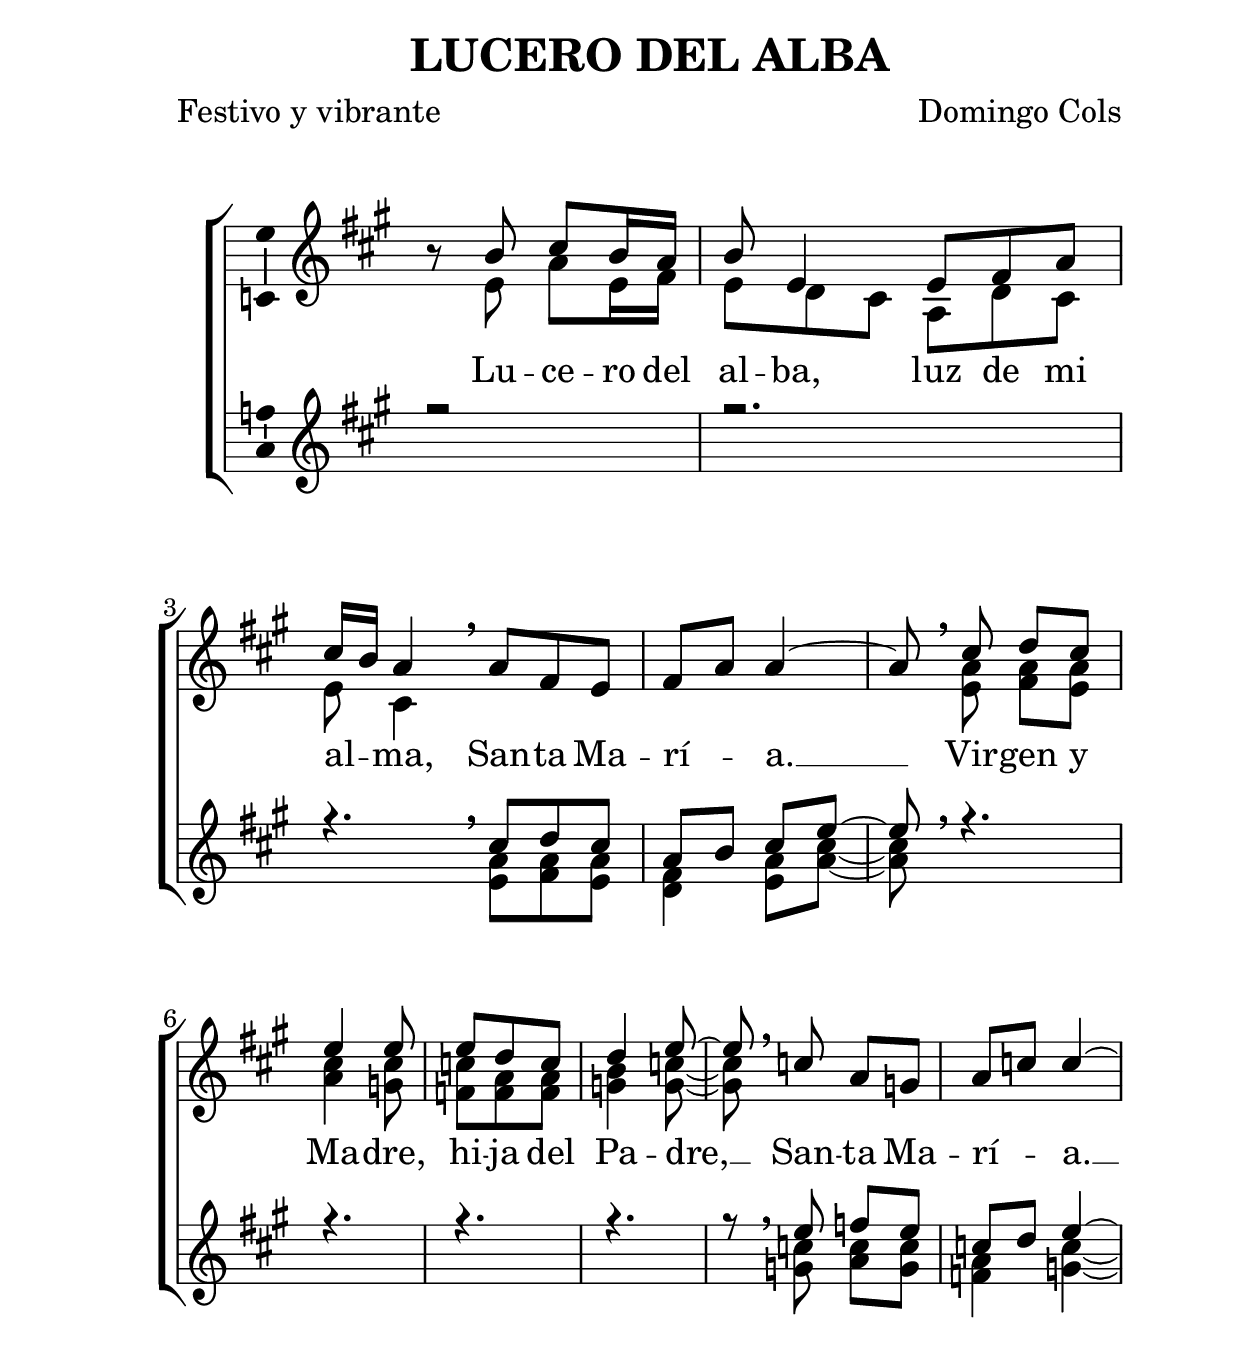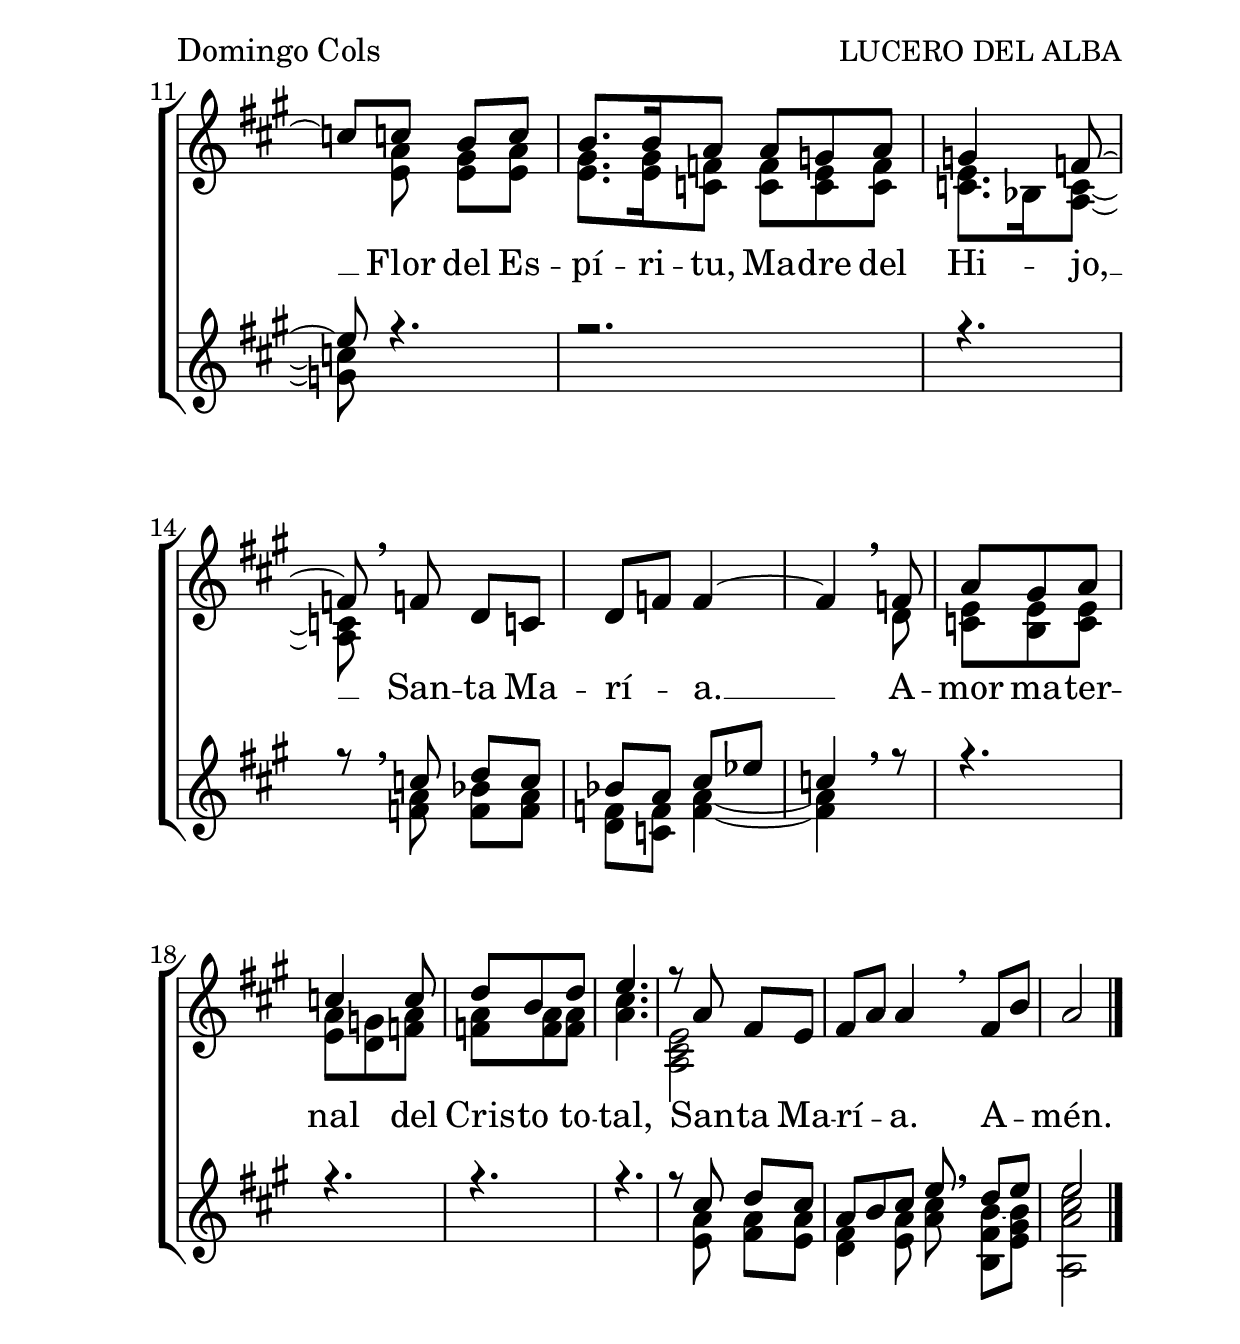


%versión de lilypond para la que se ha escrito esta partitura:
\version "2.16.0"

	%Tamaño papel
	#(set-default-paper-size "a4")
	%Tamaño partitura
	#(set-global-staff-size 28)
	%No responde al pulsar sobre una nota
	#(ly:set-option 'point-and-click #f)

%parámetros del encabezamiento:
\header {
	%title = "LUCERO DEL ALBA"
	title = \markup{\fontsize #-1 "LUCERO DEL ALBA"}
	subtitle = ""
	composer = "Domingo Cols"
	poet = "Festivo y vibrante"
	meter = ""
	arranger = ""
%	tagline="Monasterio de la Madre de Dios. Buenafuente del Sistal."
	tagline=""
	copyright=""
	tiempo = ""
	usos = ""
	letra = "Lucero del alba, luz de mi alma, Santa María. Virgen y Madre, hija del Padre, Santa María. Flor del Espíritu, Madre del Hijo, Santa María. Amor maternal del Cristo total, Santa María. Amén."
	}

%parámetros asociados al papel:
\paper  {
	oddHeaderMarkup = \markup {\fill-line { \on-the-fly #not-first-page \fromproperty #'header:title \on-the-fly #not-first-page \fromproperty #'header:composer }}
	evenHeaderMarkup = \markup {\fill-line { \fromproperty #'header:composer \fromproperty #'header:title }}
	#(set-paper-size "a4")
	print-page-number = ##f
	first-page-number = 1
	print-first-page-number = ##f
%	head-separation = 3.0 \cm
	top-margin = 2.0 \cm
	bottom-margin = 0.0\cm
%%%	bottom-margin = -2.0\cm
	left-margin = 3.0 \cm
	line-width = 16.0 \cm
	indent = 8\mm
	interscoreline = 2.\mm
	between-system-space = 15\mm
%	para que las partituras no llenen la hoja:
	ragged-bottom = ##t
%	idem para la última hoja:
	ragged-last-bottom = ##f
%	para que las partituras llenen el ancho del papel:
	ragged-last = ##f
	after-title-space = 2.5 \cm
%page-count=1
%system-count=4

	%Flexible Vertical Spacing
%	markup-markup-spacing =
%	#'((basic-distance . 15) (minimum-distance . 15) (padding . 3))
	markup-system-spacing =
	#'((basic-distance . 15) (minimum-distance . 15) (padding . 3))
	system-system-spacing =
	#'((basic-distance . 15) (minimum-distance . 15) (padding . 3))
	score-system-spacing =
	#'((basic-distance . 15) (minimum-distance . 15) (padding . 5))
%	top-system-spacing = % header
%	#'((basic-distance . 8) (minimum-distance . 0) (padding . 0))
%	top-markup-spacing =
%	#'((basic-distance . 20) (minimum-distance . 20) (padding . 0))
	last-bottom-spacing = % footer
	#'((basic-distance . 5) (minimum-distance . 5) (padding . 0))
%	score-markup-spacing =
%	#'((basic-distance . 16) (minimum-distance . 13) (padding . 0))

	}


%parámetros que afectan a toda la partitura:
global =  {
	%clave de sol (G):
	\clef G
	%armadura:
%%%	\transpose a b
	\key a \major
	\tempo 8=90
	\set Score.tempoHideNote = ##t

%Elimino los tempo que se van alternando:
\override Staff.TimeSignature #'stencil = ##f

	}


melodia =
%%%	\transpose a b
{
	\relative c'' {

\compoundMeter #'((4 8) (3 8))

\time 4/8
r8

<<
{
\voiceOne
\stemUp

b8 cis b16 a
\time 6/8
b8 e,4 e8 fis a
cis16 b a4 \breathe a8 fis e
\time 4/8
fis8 a a4~
a8 \breathe cis8 d cis
\time 3/8
e4 e8
e8 d c
d4 e8~
\time 4/8
e8 \breathe c a g
a8 c c4~
c8 c b c
\time 6/8
b8. b16 a8 a g a
\time 3/8
g4 f8~
\time 4/8
f8 \breathe f8 d c
d8 f f4~
\time 3/8
f4 \breathe f8
a8 gis a
c4 c8
d8 b d
e4.
\time 4/8
r8 a,8 fis e
\time 6/8
fis8 a a4 \breathe fis8 b
\time 4/8
a2

}
\new Voice {
\voiceTwo
\stemDown

e8 a e16 fis
\time 6/8
e8 d cis a d cis
e8 cis4 \breathe s8 s4
\time 4/8
s2
s8 \breathe <a' e>8 <a fis> <a e>
\time 3/8
<a cis>4 <g cis>8
<f c'>8 <f a> <f a>
<g b>4 <g c>8~
\time 4/8
<g c>8 \breathe s8 s4
s2
s8 <e a>8 <e gis> <e a>
\time 6/8
<e gis>8. <e gis>16 <c f>8 <c f> <c e> <c f>
\time 3/8
<c e>8. bes16 <a c>8~
\time 4/8
<a c>8 \breathe s8 s4
s2
\time 3/8
s4 \breathe d8
<c e>8 <b e> <c e>
<e a>8 <d g> <f a>
<f a>8 <f a> <f a>
<a cis>4.
\time 4/8
<e cis a>2
\time 6/8
s2 s4
\time 4/8
s2

}
>>

\bar "|."
}
}

melodiaacom =
%%%	\transpose a b
{
	\relative c'' {

\compoundMeter #'((4 8) (3 8))

\time 4/8

<<
{
\voiceOne
\stemUp

r2
\time 6/8
r2.
r4. \breathe cis8 d cis
\time 4/8
a8 b cis e~
e8 \breathe r4.
\time 3/8
r4.
r4.
r4.
\time 4/8
r8 \breathe e8 f e
c8 d e4~
e8 r4.
\time 6/8
r2.
\time 3/8
r4.
\time 4/8
r8 \breathe c8 d c
bes8 a cis ees
\time 3/8
c4 \breathe r8
r4.
r4.
r4.
r4.
\time 4/8
r8 cis8 d cis
\time 6/8
a8 b cis e \breathe d8 e
\time 4/8
e2

}
\new Voice {
\voiceTwo
\stemDown

s2
\time 6/8
s2.
s4. \breathe <e, a>8 <fis a> <e a>
\time 4/8
<d fis>4 <e a>8 <a cis>~
<a cis>8 \breathe s4.
\time 3/8
s4.
s4.
s4.
\time 4/8
s8 \breathe <g c>8 <a c> <g c>
<f a>4 <g c>4~
<g c>8 s4.
\time 6/8
s2.
\time 3/8
s4.
\time 4/8
s8 \breathe <f a>8 <f bes> <f a>
<d f>8 <c f> <f a>4~
\time 3/8
<f a>4 \breathe s8
s4.
s4.
s4.
s4.
\time 4/8
s8 <e a>8 <fis a> <e a>
\time 6/8
<d fis>4 <e a>8 <a cis> \breathe <b, fis' b~>8 <e gis b>
\time 4/8
<a, a' cis e>2

}
>>

\bar "|."
}
}


texto = \lyricmode {

Lu -- ce -- ro del al -- ba, luz de mi al -- _ ma,
San -- ta Ma -- rí -- _ a. __
Vir -- gen y Ma -- dre, hi -- ja del Pa -- dre, __
San -- ta Ma -- rí -- _ a. __

Flor del Es -- pí -- ri -- tu, Ma -- dre del Hi -- jo, __
San -- ta Ma -- rí -- _ a. __
A -- mor ma -- ter -- nal del Cris -- to to -- tal,
San -- ta Ma -- rí -- _ a.

A -- _ mén.

	}


vozStaff = \context Voice = vozStaff
\with {\consists "Ambitus_engraver"}
<<
	\set Staff.instrumentName = ""
	\set Staff.shortInstrumentName = ""
	\set Staff.midiInstrument = #"acoustic grand"
	\set Staff.midiMinimumVolume = #0.7
	\set Staff.midiMaximumVolume = #0.9
	\global
	\melodia
	>>

vozacomStaff = \context Voice = vozacomStaff
\with {\consists "Ambitus_engraver"}
<<
	\set Staff.instrumentName = ""
	\set Staff.shortInstrumentName = ""
	\set Staff.midiInstrument = #"violin"
	\set Staff.midiMinimumVolume = #0.7
	\set Staff.midiMaximumVolume = #0.9
	\global
	\melodiaacom
	>>

textoStaff = \context Lyrics = textoStaff <<
	\lyricsto vozStaff \texto
	>>


\book {
	\score {
		\context ChoirStaff {
%			\override StaffGroup.SystemStartBracket #'collapse-height = #1
%			\override Score.SystemStartBar #'collapse-height = #1
			<<
			\vozStaff
			\textoStaff
			\vozacomStaff
			>>
		}
		\layout {
	    		\context {
				\Lyrics
				%\override LyricText #'font-size = #2
				}
	   		\context {
				\Score
				%\override StaffSymbol #'staff-space = #(magstep +3)
				}
%%%			\context {
%%%				\Staff
%%%				\remove "Time_signature_engraver"
%%%				\override BarLine #'transparent = ##t
%%%				}
			}
		}
	\score {
		\context ChoirStaff {
			\override StaffGroup.SystemStartBracket #'collapse-height = #1
			\override Score.SystemStartBar #'collapse-height = #1
			<<
			\vozStaff
			\vozacomStaff
			>>
		}
		\midi {
	  		\context {
	  			\Score
				tempoWholesPerMinute = #(ly:make-moment 70 4)
				}
			}
		}
}


